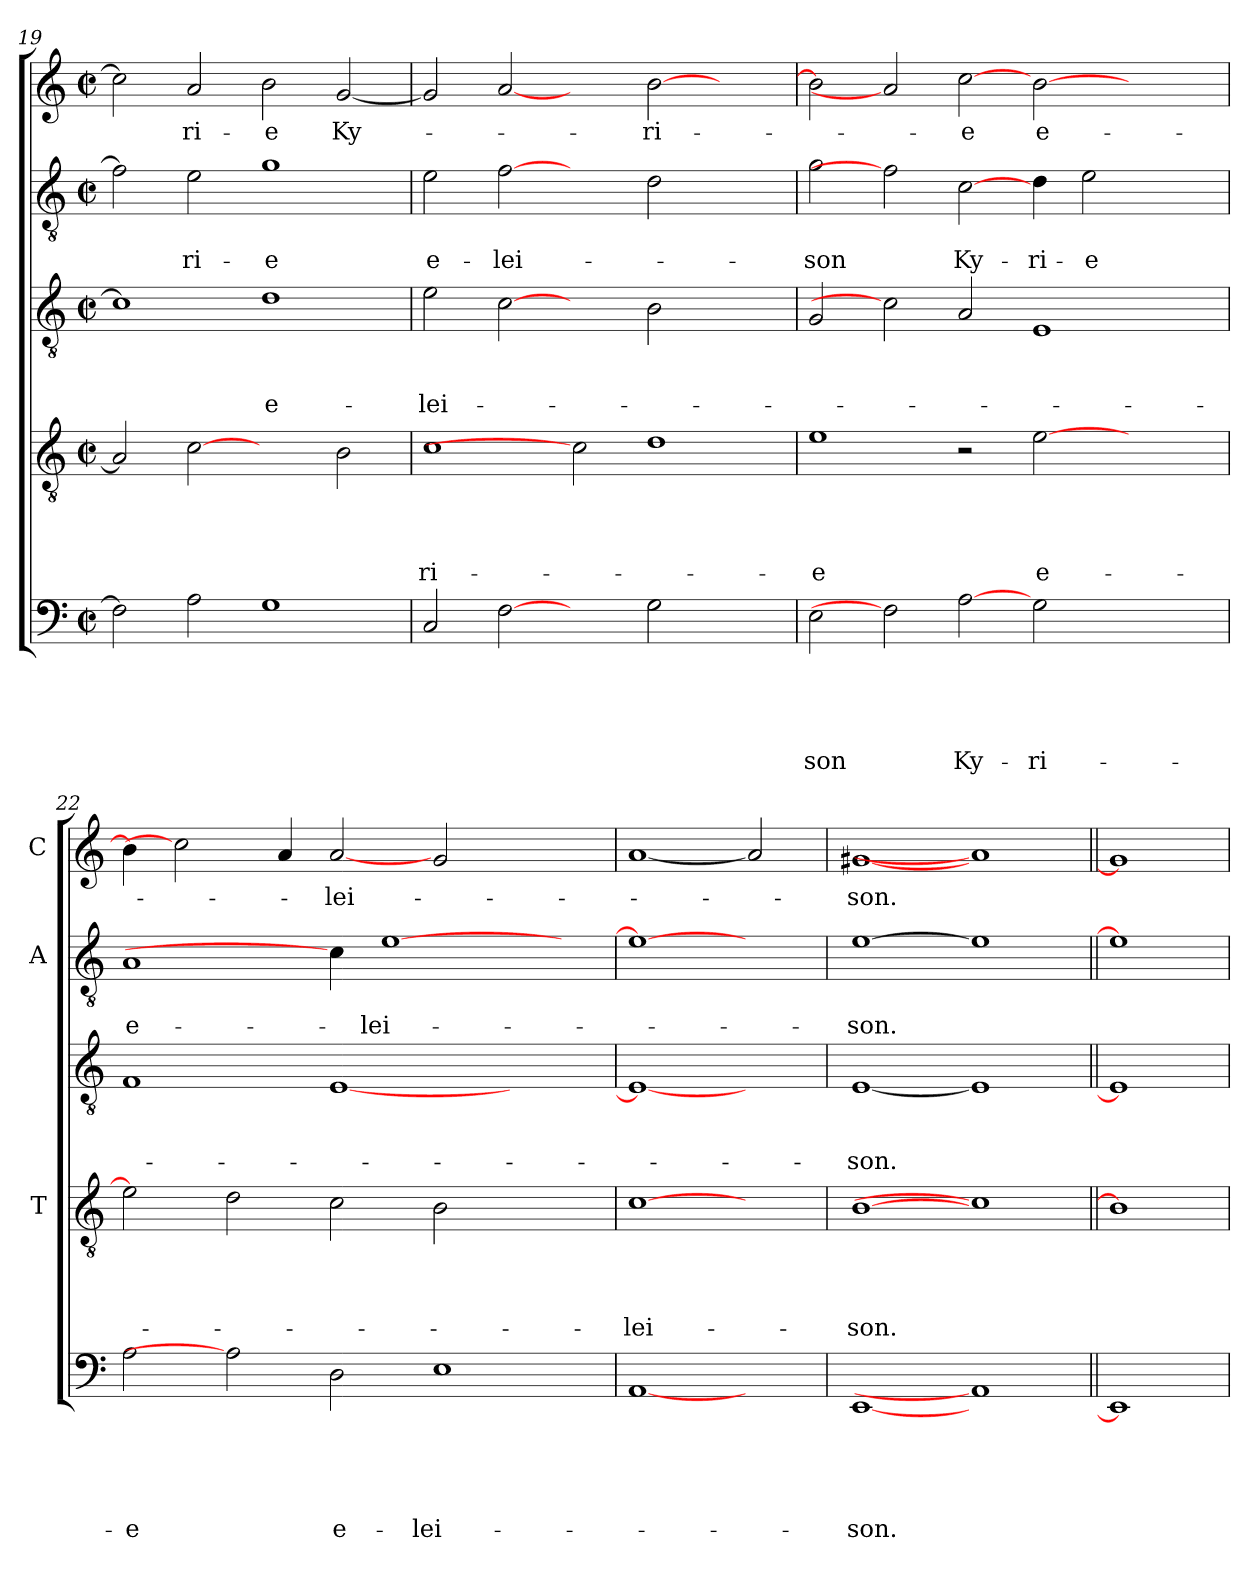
**kern	**text	**text	**text	**text	**text	**kern	**text	**text	**text	**text	**kern	**text	**text	**text	**kern	**text	**text	**kern	**text
*part5	*part5	*part5	*part5	*part5	*part5	*part4	*part4	*part4	*part4	*part4	*part3	*part3	*part3	*part3	*part2	*part2	*part2	*part1	*part1
*staff5	*staff5	*staff5	*staff5	*staff5	*staff5	*staff4	*staff4	*staff4	*staff4	*staff4	*staff3	*staff3	*staff3	*staff3	*staff2	*staff2	*staff2	*staff1	*staff1
*	*	*	*	*	*	*I'T	*	*	*	*	*	*	*	*	*I'A	*	*	*I'C	*
!!LO:PB:g=z
*clefF4	*	*	*	*	*	*clefGv2	*	*	*	*	*clefGv2	*	*	*	*clefGv2	*	*	*clefG2	*
*k[]	*	*	*	*	*	*k[]	*	*	*	*	*k[]	*	*	*	*k[]	*	*	*k[]	*
*C:	*	*	*	*	*	*C:	*	*	*	*	*C:	*	*	*	*C:	*	*	*C:	*
*M2/2	*	*	*	*	*	*M2/2	*	*	*	*	*M2/2	*	*	*	*M2/2	*	*	*M2/2	*
*met(c|)	*	*	*	*	*	*met(c|)	*	*	*	*	*met(c|)	*	*	*	*met(c|)	*	*	*met(c|)	*
=19	=19	=19	=19	=19	=19	=19	=19	=19	=19	=19	=19	=19	=19	=19	=19	=19	=19	=19	=19
2F\]	.	.	.	.	.	2A/]	.	.	.	.	1c]	.	.	.	2f\]	.	.	2cc\]	.
2A\	.	.	.	.	.	[2c	.	.	.	.	.	.	.	.	2e\	.	-ri-	2a/	-ri-
1G	.	.	.	.	.	2ryy	.	.	.	.	1d	.	.	e-	1g	.	-e	2b\	-e
.	.	.	.	.	.	2B\	.	.	.	.	.	.	.	.	.	.	.	[2g/	Ky-
=20	=20	=20	=20	=20	=20	=20	=20	=20	=20	=20	=20	=20	=20	=20	=20	=20	=20	=20	=20
2C/	.	.	.	.	.	1c	.	.	.	-ri-	2e\	.	.	-lei-	2e\	.	e-	2g/]	.
[2F	.	.	.	.	.	.	.	.	.	.	[2c	.	.	.	[2f	.	-lei-	[2a	.
2ryy	.	.	.	.	.	2c]	.	.	.	.	2ryy	.	.	.	2ryy	.	.	2ryy	.
2G\	.	.	.	.	.	1d	.	.	.	.	2B\	.	.	.	2d\	.	.	[2b\	-ri-
2ryy	.	.	.	.	.	.	.	.	.	.	2ryy	.	.	.	2ryy	.	.	2ryy	.
=21	=21	=21	=21	=21	=21	=21	=21	=21	=21	=21	=21	=21	=21	=21	=21	=21	=21	=21	=21
2E\	.	.	.	.	-son	1e	.	.	.	-e	2G/	.	.	.	2g\	.	-son	2b\]	.
2F]	.	.	.	.	.	.	.	.	.	.	2c]	.	.	.	2f]	.	.	2a]	.
[2A	.	.	.	.	Ky-	2r	.	.	.	.	2A/	.	.	.	[2c\	.	Ky-	[2cc	-e
2G\	.	.	.	.	-ri-	[2e\	.	.	.	e-	1E	.	.	.	4d\	.	-ri-	[2b\	e-
.	.	.	.	.	.	.	.	.	.	.	.	.	.	.	2e\	.	-e	.	.
2ryy	.	.	.	.	.	2ryy	.	.	.	.	.	.	.	.	.	.	.	2ryy	.
.	.	.	.	.	.	.	.	.	.	.	.	.	.	.	4ryy	.	.	.	.
=22	=22	=22	=22	=22	=22	=22	=22	=22	=22	=22	=22	=22	=22	=22	=22	=22	=22	=22	=22
2A\	.	.	.	.	-e	2e\]	.	.	.	.	1F	.	.	.	1A	.	e-	4b\]	.
.	.	.	.	.	.	.	.	.	.	.	.	.	.	.	.	.	.	2cc]	.
2A]	.	.	.	.	.	2d\	.	.	.	.	.	.	.	.	.	.	.	.	.
.	.	.	.	.	.	.	.	.	.	.	.	.	.	.	.	.	.	4a/	.
2D\	.	.	.	.	e-	2c\	.	.	.	.	[1E	.	.	.	4c\]	.	.	[2a	-lei-
.	.	.	.	.	.	.	.	.	.	.	.	.	.	.	[1e	.	-lei-	.	.
1E	.	.	.	.	-lei-	2B\	.	.	.	.	.	.	.	.	.	.	.	2g/	.
.	.	.	.	.	.	2ryy	.	.	.	.	2ryy	.	.	.	.	.	.	2ryy	.
.	.	.	.	.	.	.	.	.	.	.	.	.	.	.	4ryy	.	.	.	.
=23	=23	=23	=23	=23	=23	=23	=23	=23	=23	=23	=23	=23	=23	=23	=23	=23	=23	=23	=23
[1AA	.	.	.	.	.	[1c	.	.	.	-lei-	1E_	.	.	.	1e_	.	.	[1a	.
2ryy	.	.	.	.	.	2ryy	.	.	.	.	2ryy	.	.	.	2ryy	.	.	2a]	.
=24	=24	=24	=24	=24	=24	=24	=24	=24	=24	=24	=24	=24	=24	=24	=24	=24	=24	=24	=24
[1EE	.	.	.	.	-son.	[1B	.	.	.	-son.	[1E	.	.	-son.	[1e	.	-son.	[1g#X	-son.
1AA]	.	.	.	.	.	1c]	.	.	.	.	1E]	.	.	.	1e]	.	.	1a]	.
=25||	=25||	=25||	=25||	=25||	=25||	=25||	=25||	=25||	=25||	=25||	=25||	=25||	=25||	=25||	=25||	=25||	=25||	=25||	=25||
1EE]	.	.	.	.	.	1B]	.	.	.	.	1E]	.	.	.	1e]	.	.	1g#]	.
=	=	=	=	=	=	=	=	=	=	=	=	=	=	=	=	=	=	=	=
*-	*-	*-	*-	*-	*-	*-	*-	*-	*-	*-	*-	*-	*-	*-	*-	*-	*-	*-	*-
